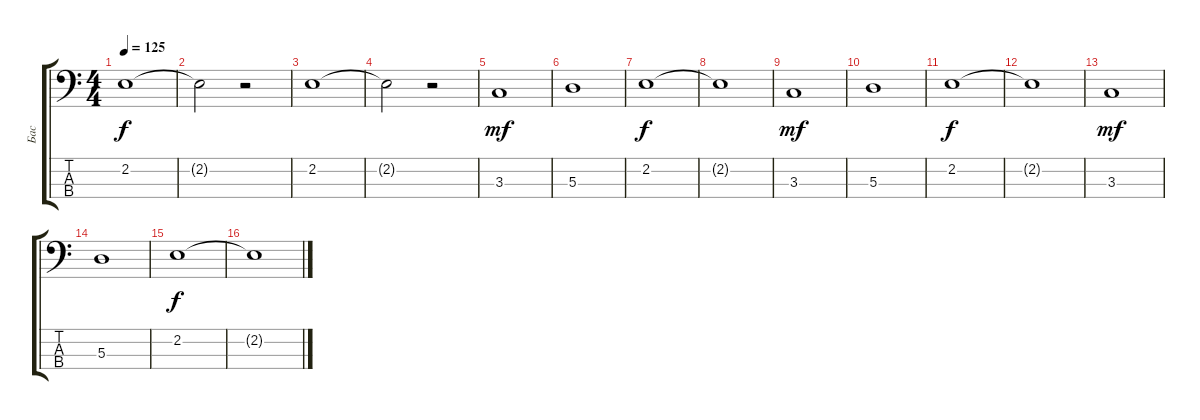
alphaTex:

\track ("Бас" "Бас") {instrument electricbassfinger}
\staff {score tabs}
\tuning (G2 D2 A1 E1) {hide}
\ts (4 4)
\tempo 125
\clef f4
\ks c
2.2.1{dy f} |
2.2{t}.2 r.2 |
2.2.1 |
2.2{t}.2 r.2 |
3.3.1{dy mf} |
5.3.1 |
2.2.1{dy f} |
2.2{t}.1 |
3.3.1{dy mf} |
5.3.1 |
2.2.1{dy f} |
2.2{t}.1 |
3.3.1{dy mf} |
5.3.1 |
2.2.1{dy f} |
2.2{t}.1
